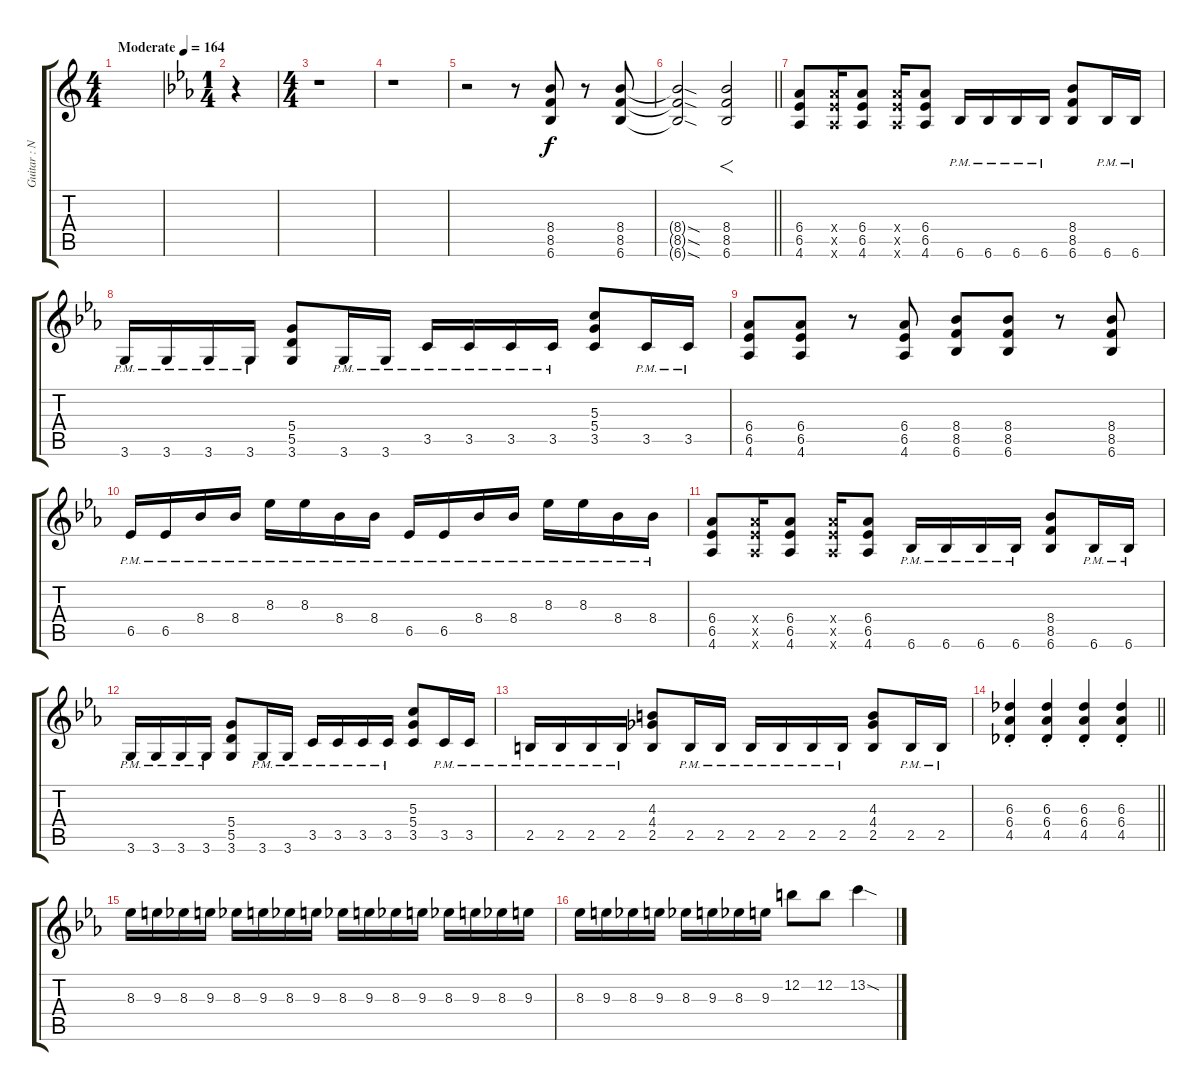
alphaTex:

\track ("Guitar : Nakano Azu - Nyan" "Guitar : N") {instrument overdrivenguitar}
\staff {score tabs}
\tuning (E4 B3 G3 D3 A2 E2) {hide}
\ts (4 4)
\tempo (164 "Moderate")
\clef g2
\ks c
|
\ts (1 4)
\ks eb
r.4 |
\ts (4 4)
r.1 |
r.1 |
r.2 r.8 (8.4 8.5 6.6).8 r.8 (8.4 8.5 6.6).8 |
\barLineRight lightlight
(8.4{sod t} 8.5{sod t} 6.6{sod t}).2 (8.4 8.5 6.6).2{f} |
(6.4 6.5 4.6).8 (6.4{x} 6.5{x} 4.6{x}).16 (6.4 6.5 4.6).8 (6.4{x} 6.5{x} 4.6{x}).16 (6.4 6.5 4.6).8 6.6{pm}.16 6.6{pm}.16 6.6{pm}.16 6.6{pm}.16 (8.4 8.5 6.6).8 6.6{pm}.16 6.6{pm}.16 |
3.6{pm}.16 3.6{pm}.16 3.6{pm}.16 3.6{pm}.16 (5.4 5.5 3.6).8 3.6{pm}.16 3.6{pm}.16 3.5{pm}.16 3.5{pm}.16 3.5{pm}.16 3.5{pm}.16 (5.3 5.4 3.5).8 3.5{pm}.16 3.5{pm}.16 |
(6.4 6.5 4.6).8 (6.4 6.5 4.6).8 r.8 (6.4 6.5 4.6).8 (8.4 8.5 6.6).8 (8.4 8.5 6.6).8 r.8 (8.4 8.5 6.6).8 |
6.5{pm}.16 6.5{pm}.16 8.4{pm}.16 8.4{pm}.16 8.3{pm}.16 8.3{pm}.16 8.4{pm}.16 8.4{pm}.16 6.5{pm}.16 6.5{pm}.16 8.4{pm}.16 8.4{pm}.16 8.3{pm}.16 8.3{pm}.16 8.4{pm}.16 8.4{pm}.16 |
(6.4 6.5 4.6).8 (6.4{x} 6.5{x} 4.6{x}).16 (6.4 6.5 4.6).8 (6.4{x} 6.5{x} 4.6{x}).16 (6.4 6.5 4.6).8 6.6{pm}.16 6.6{pm}.16 6.6{pm}.16 6.6{pm}.16 (8.4 8.5 6.6).8 6.6{pm}.16 6.6{pm}.16 |
3.6{pm}.16 3.6{pm}.16 3.6{pm}.16 3.6{pm}.16 (5.4 5.5 3.6).8 3.6{pm}.16 3.6{pm}.16 3.5{pm}.16 3.5{pm}.16 3.5{pm}.16 3.5{pm}.16 (5.3 5.4 3.5).8 3.5{pm}.16 3.5{pm}.16 |
2.5{pm}.16 2.5{pm}.16 2.5{pm}.16 2.5{pm}.16 (4.3 4.4 2.5).8 2.5{pm}.16 2.5{pm}.16 2.5{pm}.16 2.5{pm}.16 2.5{pm}.16 2.5{pm}.16 (4.3 4.4 2.5).8 2.5{pm}.16 2.5{pm}.16 |
\barLineRight lightlight
(6.3{st} 6.4{st} 4.5{st}).4 (6.3{st} 6.4{st} 4.5{st}).4 (6.3{st} 6.4{st} 4.5{st}).4 (6.3{st} 6.4{st} 4.5{st}).4 |
8.3.16 9.3.16 8.3.16 9.3.16 8.3.16 9.3.16 8.3.16 9.3.16 8.3.16 9.3.16 8.3.16 9.3.16 8.3.16 9.3.16 8.3.16 9.3.16 |
8.3.16 9.3.16 8.3.16 9.3.16 8.3.16 9.3.16 8.3.16 9.3.16 12.2.8 12.2.8 13.2{sod}.4
